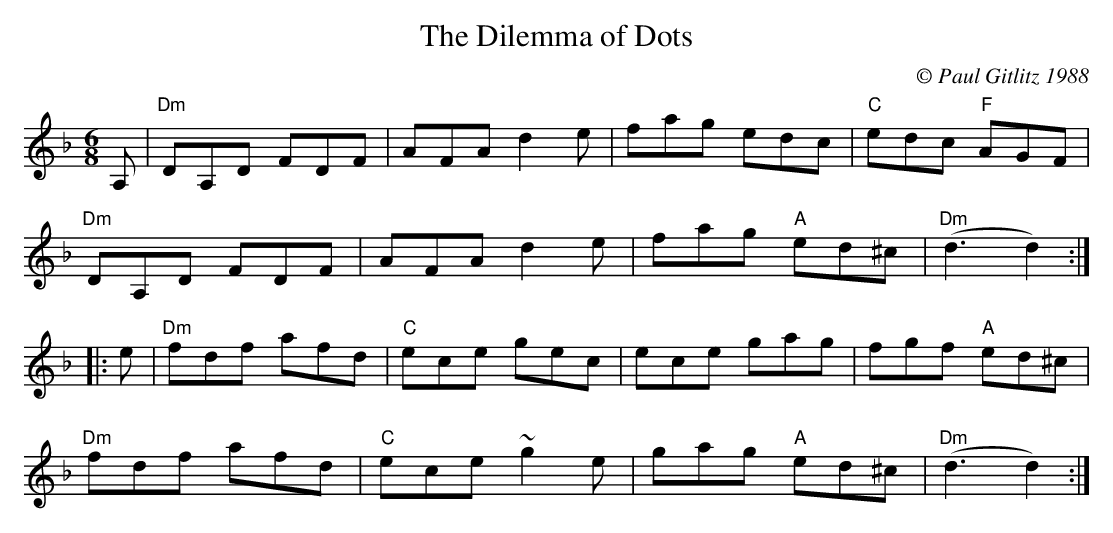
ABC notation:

X:1
T:The Dilemma of Dots
M:6/8
L:1/8
C:© Paul Gitlitz 1988
K:Dm
A,|"Dm"DA,D FDF|AFA d2 e|fag edc|"C"edc "F"AGF|!
"Dm"DA,D FDF|AFA d2e|fag "A"ed^c|"Dm"(d3d2):|!
|:e|"Dm"fdf afd|"C"ece gec|ece gag|fgf "A"ed^c|!
"Dm"fdf afd|"C"ece ~g2e|gag "A"ed^c|"Dm"(d3d2):|]
